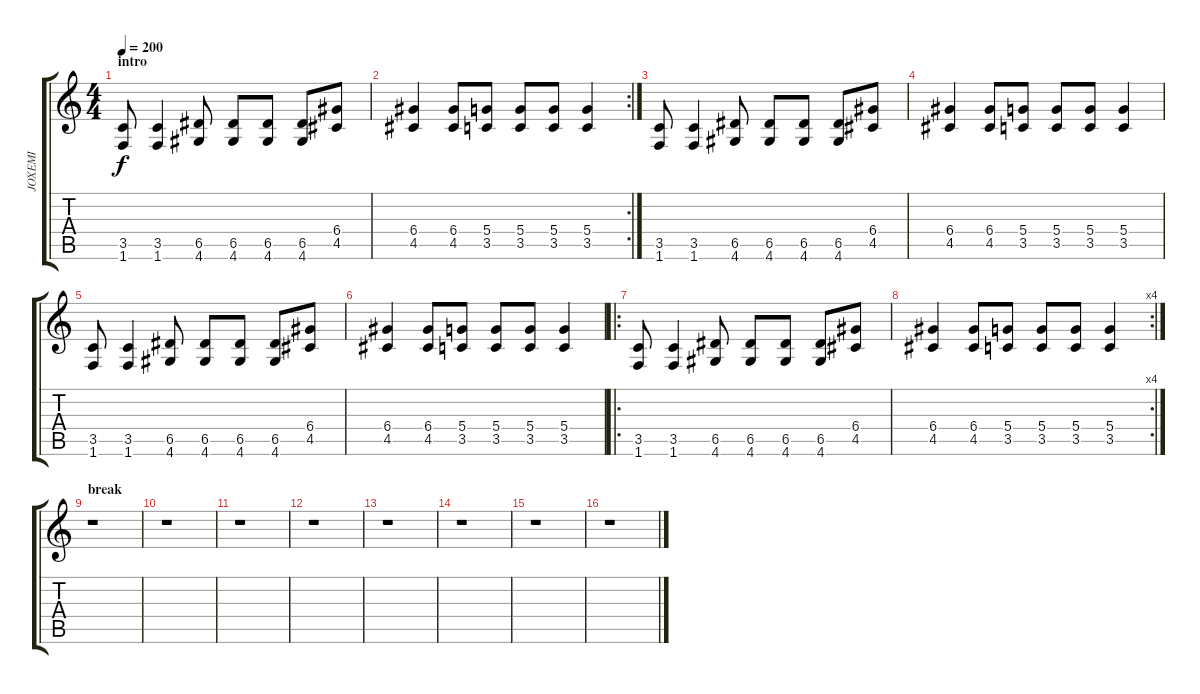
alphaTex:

\track ("JOXEMI" "JOXEMI") {instrument distortionguitar}
\staff {score tabs}
\tuning (E4 B3 G3 D3 A2 E2) {hide}
\ts (4 4)
\section ("" "intro")
\tempo 200
\clef g2
\ks c
(3.5 1.6).8{dy f volume 12 instrument distortionguitar} (3.5 1.6).4 (6.5 4.6).8 (6.5 4.6).8 (6.5 4.6).8 (6.5 4.6).8 (6.4 4.5).8 |
\rc 2
(6.4 4.5).4 (6.4 4.5).8 (5.4 3.5).8 (5.4 3.5).8 (5.4 3.5).8 (5.4 3.5).4 |
(3.5 1.6).8{volume 12 instrument distortionguitar} (3.5 1.6).4 (6.5 4.6).8 (6.5 4.6).8 (6.5 4.6).8 (6.5 4.6).8 (6.4 4.5).8 |
(6.4 4.5).4 (6.4 4.5).8 (5.4 3.5).8 (5.4 3.5).8 (5.4 3.5).8 (5.4 3.5).4 |
(3.5 1.6).8{volume 12 instrument distortionguitar} (3.5 1.6).4 (6.5 4.6).8 (6.5 4.6).8 (6.5 4.6).8 (6.5 4.6).8 (6.4 4.5).8 |
(6.4 4.5).4 (6.4 4.5).8 (5.4 3.5).8 (5.4 3.5).8 (5.4 3.5).8 (5.4 3.5).4 |
\ro
(3.5 1.6).8{volume 12 instrument distortionguitar} (3.5 1.6).4 (6.5 4.6).8 (6.5 4.6).8 (6.5 4.6).8 (6.5 4.6).8 (6.4 4.5).8 |
\rc 4
(6.4 4.5).4 (6.4 4.5).8 (5.4 3.5).8 (5.4 3.5).8 (5.4 3.5).8 (5.4 3.5).4 |
\section ("" "break")
r.1 |
r.1 |
r.1 |
r.1 |
r.1 |
r.1 |
r.1 |
r.1
